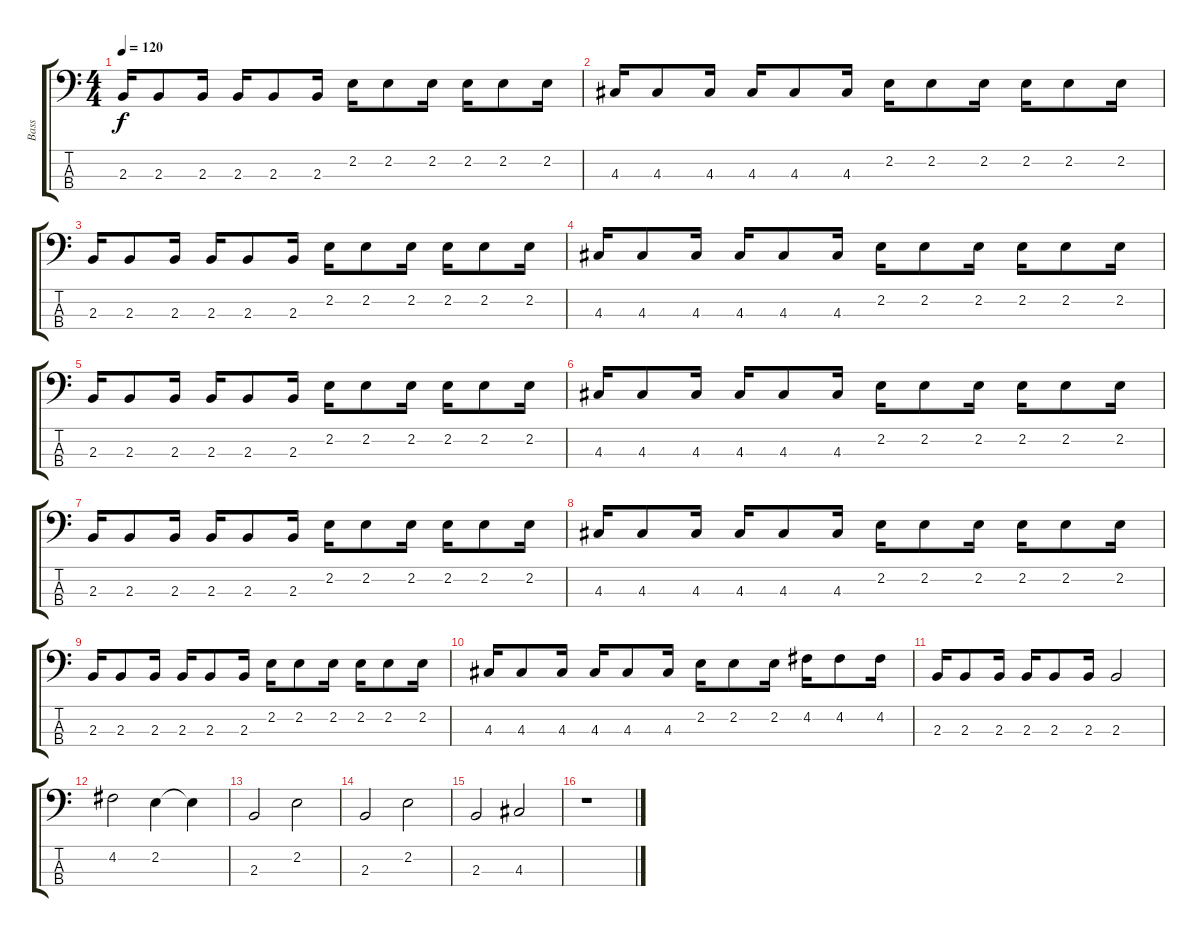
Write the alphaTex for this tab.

\track ("Bass" "Bass") {instrument electricbassfinger}
\staff {score tabs}
\tuning (G2 D2 A1 E1) {hide}
\ts (4 4)
\tempo 120
\clef f4
\ks c
2.3.16{dy f} 2.3.8 2.3.16 2.3.16 2.3.8 2.3.16 2.2.16 2.2.8 2.2.16 2.2.16 2.2.8 2.2.16 |
4.3.16 4.3.8 4.3.16 4.3.16 4.3.8 4.3.16 2.2.16 2.2.8 2.2.16 2.2.16 2.2.8 2.2.16 |
2.3.16 2.3.8 2.3.16 2.3.16 2.3.8 2.3.16 2.2.16 2.2.8 2.2.16 2.2.16 2.2.8 2.2.16 |
4.3.16 4.3.8 4.3.16 4.3.16 4.3.8 4.3.16 2.2.16 2.2.8 2.2.16 2.2.16 2.2.8 2.2.16 |
2.3.16 2.3.8 2.3.16 2.3.16 2.3.8 2.3.16 2.2.16 2.2.8 2.2.16 2.2.16 2.2.8 2.2.16 |
4.3.16 4.3.8 4.3.16 4.3.16 4.3.8 4.3.16 2.2.16 2.2.8 2.2.16 2.2.16 2.2.8 2.2.16 |
2.3.16 2.3.8 2.3.16 2.3.16 2.3.8 2.3.16 2.2.16 2.2.8 2.2.16 2.2.16 2.2.8 2.2.16 |
4.3.16 4.3.8 4.3.16 4.3.16 4.3.8 4.3.16 2.2.16 2.2.8 2.2.16 2.2.16 2.2.8 2.2.16 |
2.3.16 2.3.8 2.3.16 2.3.16 2.3.8 2.3.16 2.2.16 2.2.8 2.2.16 2.2.16 2.2.8 2.2.16 |
4.3.16 4.3.8 4.3.16 4.3.16 4.3.8 4.3.16 2.2.16 2.2.8 2.2.16 4.2.16 4.2.8 4.2.16 |
2.3.16 2.3.8 2.3.16 2.3.16 2.3.8 2.3.16 2.3.2 |
4.2.2 2.2.4 2.2{t}.4 |
2.3.2 2.2.2 |
2.3.2 2.2.2 |
2.3.2 4.3.2 |
r.1
